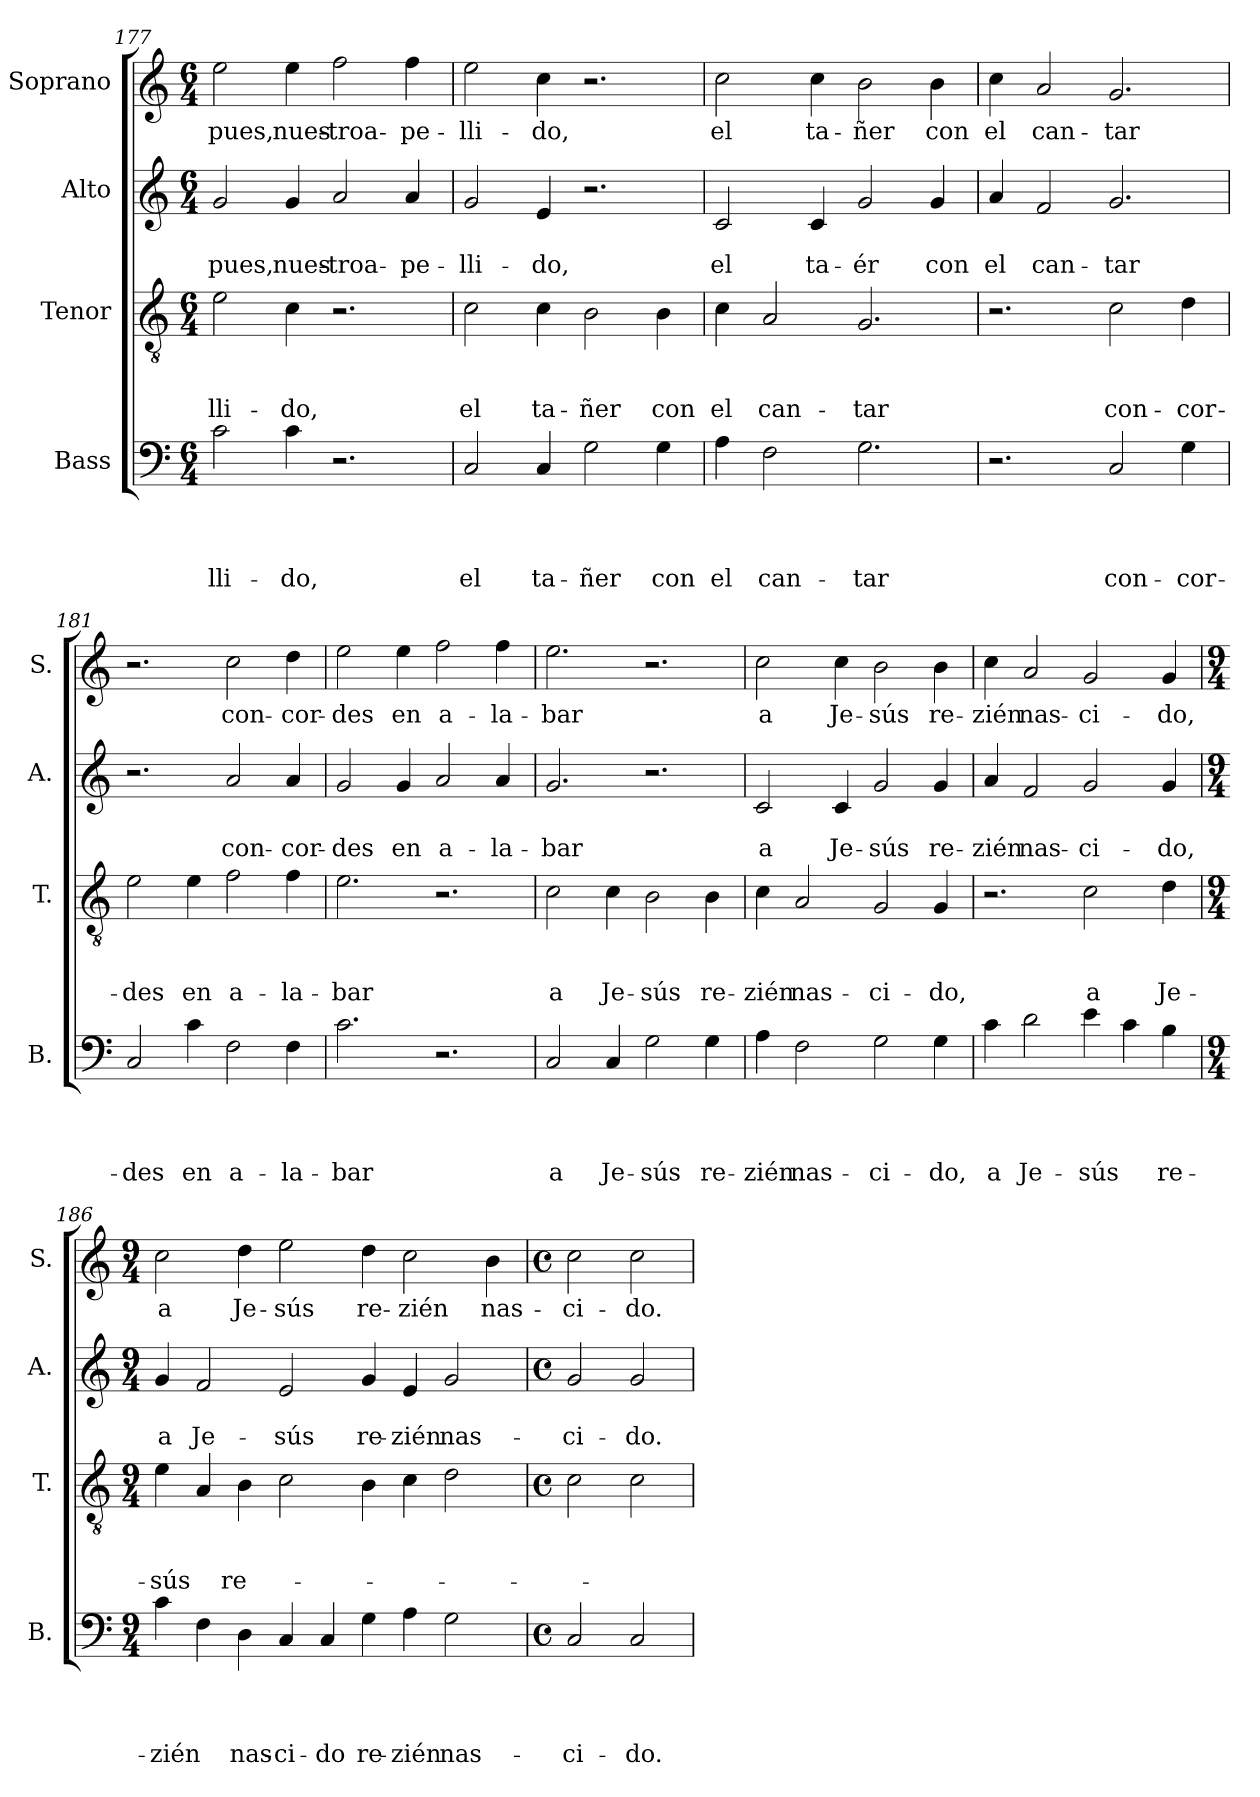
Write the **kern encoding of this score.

**kern	**text	**text	**text	**text	**kern	**text	**text	**text	**kern	**text	**text	**kern	**text
*part4	*part4	*part4	*part4	*part4	*part3	*part3	*part3	*part3	*part2	*part2	*part2	*part1	*part1
*staff4	*staff4	*staff4	*staff4	*staff4	*staff3	*staff3	*staff3	*staff3	*staff2	*staff2	*staff2	*staff1	*staff1
*I"Bass	*	*	*	*	*I"Tenor	*	*	*	*I"Alto	*	*	*I"Soprano	*
*I'B.	*	*	*	*	*I'T.	*	*	*	*I'A.	*	*	*I'S.	*
*clefF4	*	*	*	*	*clefGv2	*	*	*	*clefG2	*	*	*clefG2	*
*	*	*	*	*	*ITrd7c12	*	*	*	*	*	*	*	*
*k[]	*	*	*	*	*k[]	*	*	*	*k[]	*	*	*k[]	*
*C:	*	*	*	*	*C:	*	*	*	*C:	*	*	*C:	*
*M6/4	*	*	*	*	*M6/4	*	*	*	*M6/4	*	*	*M6/4	*
=177	=177	=177	=177	=177	=177	=177	=177	=177	=177	=177	=177	=177	=177
!	!	!	!	!LO:LY:b	!	!	!	!LO:LY:b	!	!	!LO:LY:b	!	!LO:LY:b
2c\	.	.	.	-lli-	2E\	.	.	-lli-	2g/	.	pues,	2ee\	pues,
!	!	!	!	!LO:LY:b	!	!	!	!LO:LY:b	!	!	!LO:LY:b	!	!LO:LY:b
4c\	.	.	.	-do,	4C\	.	.	-do,	4g/	.	nues-	4ee\	nues-
!	!	!	!	!	!	!	!	!	!	!	!LO:LY:b	!	!LO:LY:b
2.r	.	.	.	.	2.r	.	.	.	2a/	.	-troa-	2ff\	-troa-
!	!	!	!	!	!	!	!	!	!	!	!LO:LY:b	!	!LO:LY:b
.	.	.	.	.	.	.	.	.	4a/	.	-pe-	4ff\	-pe-
=178	=178	=178	=178	=178	=178	=178	=178	=178	=178	=178	=178	=178	=178
!	!	!	!	!LO:LY:b	!	!	!	!LO:LY:b	!	!	!LO:LY:b	!	!LO:LY:b
2C/	.	.	.	el	2C\	.	.	el	2g/	.	-lli-	2ee\	-lli-
!	!	!	!	!LO:LY:b	!	!	!	!LO:LY:b	!	!	!LO:LY:b	!	!LO:LY:b
4C/	.	.	.	ta-	4C\	.	.	ta-	4e/	.	-do,	4cc\	-do,
!	!	!	!	!LO:LY:b	!	!	!	!LO:LY:b	!	!	!	!	!
2G\	.	.	.	-ñer	2BB\	.	.	-ñer	2.r	.	.	2.r	.
!	!	!	!	!LO:LY:b	!	!	!	!LO:LY:b	!	!	!	!	!
4G\	.	.	.	con	4BB\	.	.	con	.	.	.	.	.
=179	=179	=179	=179	=179	=179	=179	=179	=179	=179	=179	=179	=179	=179
!	!	!	!	!LO:LY:b	!	!	!	!LO:LY:b	!	!	!LO:LY:b	!	!LO:LY:b
4A\	.	.	.	el	4C\	.	.	el	2c/	.	el	2cc\	el
!	!	!	!	!LO:LY:b	!	!	!	!LO:LY:b	!	!	!	!	!
2F\	.	.	.	can-	2AA/	.	.	can-	.	.	.	.	.
!	!	!	!	!	!	!	!	!	!	!	!LO:LY:b	!	!LO:LY:b
.	.	.	.	.	.	.	.	.	4c/	.	ta-	4cc\	ta-
!	!	!	!	!LO:LY:b	!	!	!	!LO:LY:b	!	!	!LO:LY:b	!	!LO:LY:b
2.G\	.	.	.	-tar	2.GG/	.	.	-tar	2g/	.	-ér	2b\	-ñer
!	!	!	!	!	!	!	!	!	!	!	!LO:LY:b	!	!LO:LY:b
.	.	.	.	.	.	.	.	.	4g/	.	con	4b\	con
!!LO:LB:g=z
=180	=180	=180	=180	=180	=180	=180	=180	=180	=180	=180	=180	=180	=180
!	!	!	!	!	!	!	!	!	!	!	!LO:LY:b	!	!LO:LY:b
2.r	.	.	.	.	2.r	.	.	.	4a/	.	el	4cc\	el
!	!	!	!	!	!	!	!	!	!	!	!LO:LY:b	!	!LO:LY:b
.	.	.	.	.	.	.	.	.	2f/	.	can-	2a/	can-
!	!	!	!	!LO:LY:b	!	!	!	!LO:LY:b	!	!	!LO:LY:b	!	!LO:LY:b
2C/	.	.	.	con-	2C\	.	.	con-	2.g/	.	-tar	2.g/	-tar
!	!	!	!	!LO:LY:b	!	!	!	!LO:LY:b	!	!	!	!	!
4G\	.	.	.	-cor-	4D\	.	.	-cor-	.	.	.	.	.
=181	=181	=181	=181	=181	=181	=181	=181	=181	=181	=181	=181	=181	=181
!	!	!	!	!LO:LY:b	!	!	!	!LO:LY:b	!	!	!	!	!
2C/	.	.	.	-des	2E\	.	.	-des	2.r	.	.	2.r	.
!	!	!	!	!LO:LY:b	!	!	!	!LO:LY:b	!	!	!	!	!
4c\	.	.	.	en	4E\	.	.	en	.	.	.	.	.
!	!	!	!	!LO:LY:b	!	!	!	!LO:LY:b	!	!	!LO:LY:b	!	!LO:LY:b
2F\	.	.	.	a-	2F\	.	.	a-	2a/	.	con-	2cc\	con-
!	!	!	!	!LO:LY:b	!	!	!	!LO:LY:b	!	!	!LO:LY:b	!	!LO:LY:b
4F\	.	.	.	-la-	4F\	.	.	-la-	4a/	.	-cor-	4dd\	-cor-
=182	=182	=182	=182	=182	=182	=182	=182	=182	=182	=182	=182	=182	=182
!	!	!	!	!LO:LY:b	!	!	!	!LO:LY:b	!	!	!LO:LY:b	!	!LO:LY:b
2.c\	.	.	.	-bar	2.E\	.	.	-bar	2g/	.	-des	2ee\	-des
!	!	!	!	!	!	!	!	!	!	!	!LO:LY:b	!	!LO:LY:b
.	.	.	.	.	.	.	.	.	4g/	.	en	4ee\	en
!	!	!	!	!	!	!	!	!	!	!	!LO:LY:b	!	!LO:LY:b
2.r	.	.	.	.	2.r	.	.	.	2a/	.	a-	2ff\	a-
!	!	!	!	!	!	!	!	!	!	!	!LO:LY:b	!	!LO:LY:b
.	.	.	.	.	.	.	.	.	4a/	.	-la-	4ff\	-la-
=183	=183	=183	=183	=183	=183	=183	=183	=183	=183	=183	=183	=183	=183
!	!	!	!	!LO:LY:b	!	!	!	!LO:LY:b	!	!	!LO:LY:b	!	!LO:LY:b
2C/	.	.	.	a	2C\	.	.	a	2.g/	.	-bar	2.ee\	-bar
!	!	!	!	!LO:LY:b	!	!	!	!LO:LY:b	!	!	!	!	!
4C/	.	.	.	Je-	4C\	.	.	Je-	.	.	.	.	.
!	!	!	!	!LO:LY:b	!	!	!	!LO:LY:b	!	!	!	!	!
2G\	.	.	.	-sús	2BB\	.	.	-sús	2.r	.	.	2.r	.
!	!	!	!	!LO:LY:b	!	!	!	!LO:LY:b	!	!	!	!	!
4G\	.	.	.	re-	4BB\	.	.	re-	.	.	.	.	.
!!LO:LB:g=z
=184	=184	=184	=184	=184	=184	=184	=184	=184	=184	=184	=184	=184	=184
!	!	!	!	!LO:LY:b	!	!	!	!LO:LY:b	!	!	!LO:LY:b	!	!LO:LY:b
4A\	.	.	.	-zién	4C\	.	.	-zién	2c/	.	a	2cc\	a
!	!	!	!	!LO:LY:b	!	!	!	!LO:LY:b	!	!	!	!	!
2F\	.	.	.	nas-	2AA/	.	.	nas-	.	.	.	.	.
!	!	!	!	!	!	!	!	!	!	!	!LO:LY:b	!	!LO:LY:b
.	.	.	.	.	.	.	.	.	4c/	.	Je-	4cc\	Je-
!	!	!	!	!LO:LY:b	!	!	!	!LO:LY:b	!	!	!LO:LY:b	!	!LO:LY:b
2G\	.	.	.	-ci-	2GG/	.	.	-ci-	2g/	.	-sús	2b\	-sús
!	!	!	!	!LO:LY:b	!	!	!	!LO:LY:b	!	!	!LO:LY:b	!	!LO:LY:b
4G\	.	.	.	-do,	4GG/	.	.	-do,	4g/	.	re-	4b\	re-
=185	=185	=185	=185	=185	=185	=185	=185	=185	=185	=185	=185	=185	=185
!	!	!	!	!LO:LY:b	!	!	!	!	!	!	!LO:LY:b	!	!LO:LY:b
4c\	.	.	.	a	2.r	.	.	.	4a/	.	-zién	4cc\	-zién
!	!	!	!	!LO:LY:b	!	!	!	!	!	!	!LO:LY:b	!	!LO:LY:b
2d\	.	.	.	Je-	.	.	.	.	2f/	.	nas-	2a/	nas-
!	!	!	!	!LO:LY:b	!	!	!	!LO:LY:b	!	!	!LO:LY:b	!	!LO:LY:b
4e\	.	.	.	-sús	2C\	.	.	a	2g/	.	-ci-	2g/	-ci-
4c\	.	.	.	.	.	.	.	.	.	.	.	.	.
!	!	!	!	!LO:LY:b	!	!	!	!LO:LY:b	!	!	!LO:LY:b	!	!LO:LY:b
4B\	.	.	.	re-	4D\	.	.	Je-	4g/	.	-do,	4g/	-do,
=186	=186	=186	=186	=186	=186	=186	=186	=186	=186	=186	=186	=186	=186
*M9/4	*	*	*	*	*M9/4	*	*	*	*M9/4	*	*	*M9/4	*
!	!	!	!	!LO:LY:b	!	!	!	!LO:LY:b	!	!	!LO:LY:b	!	!LO:LY:b
4c\	.	.	.	-zién	4E\	.	.	-sús	4g/	.	a	2cc\	a
!	!	!	!	!	!	!	!	!	!	!	!LO:LY:b	!	!
4F\	.	.	.	.	4AA/	.	.	.	2f/	.	Je-	.	.
!	!	!	!	!LO:LY:b	!	!	!	!LO:LY:b	!	!	!	!	!LO:LY:b
4D\	.	.	.	nas-	4BB\	.	.	re-	.	.	.	4dd\	Je-
!	!	!	!	!LO:LY:b	!	!	!	!	!	!	!LO:LY:b	!	!LO:LY:b
4C/	.	.	.	-ci-	2C\	.	.	.	2e/	.	-sús	2ee\	-sús
!	!	!	!	!LO:LY:b	!	!	!	!	!	!	!	!	!
4C/	.	.	.	-do	.	.	.	.	.	.	.	.	.
!	!	!	!	!LO:LY:b	!	!	!	!	!	!	!LO:LY:b	!	!LO:LY:b
4G\	.	.	.	re-	4BB\	.	.	.	4g/	.	re-	4dd\	re-
!	!	!	!	!LO:LY:b	!	!	!	!	!	!	!LO:LY:b	!	!LO:LY:b
4A\	.	.	.	-zién	4C\	.	.	.	4e/	.	-zién	2cc\	-zién
!	!	!	!	!LO:LY:b	!	!	!	!	!	!	!LO:LY:b	!	!
2G\	.	.	.	nas-	2D\	.	.	.	2g/	.	nas-	.	.
!	!	!	!	!	!	!	!	!	!	!	!	!	!LO:LY:b
.	.	.	.	.	.	.	.	.	.	.	.	4b\	nas-
=187	=187	=187	=187	=187	=187	=187	=187	=187	=187	=187	=187	=187	=187
*M4/4	*	*	*	*	*M4/4	*	*	*	*M4/4	*	*	*M4/4	*
*met(c)	*	*	*	*	*met(c)	*	*	*	*met(c)	*	*	*met(c)	*
!	!	!	!	!LO:LY:b	!	!	!	!	!	!	!LO:LY:b	!	!LO:LY:b
2C/	.	.	.	-ci-	2C\	.	.	.	2g/	.	-ci-	2cc\	-ci-
!	!	!	!	!LO:LY:b	!	!	!	!	!	!	!LO:LY:b	!	!LO:LY:b
2C/	.	.	.	-do.	2C\	.	.	.	2g/	.	-do.	2cc\	-do.
=	=	=	=	=	=	=	=	=	=	=	=	=	=
*-	*-	*-	*-	*-	*-	*-	*-	*-	*-	*-	*-	*-	*-
